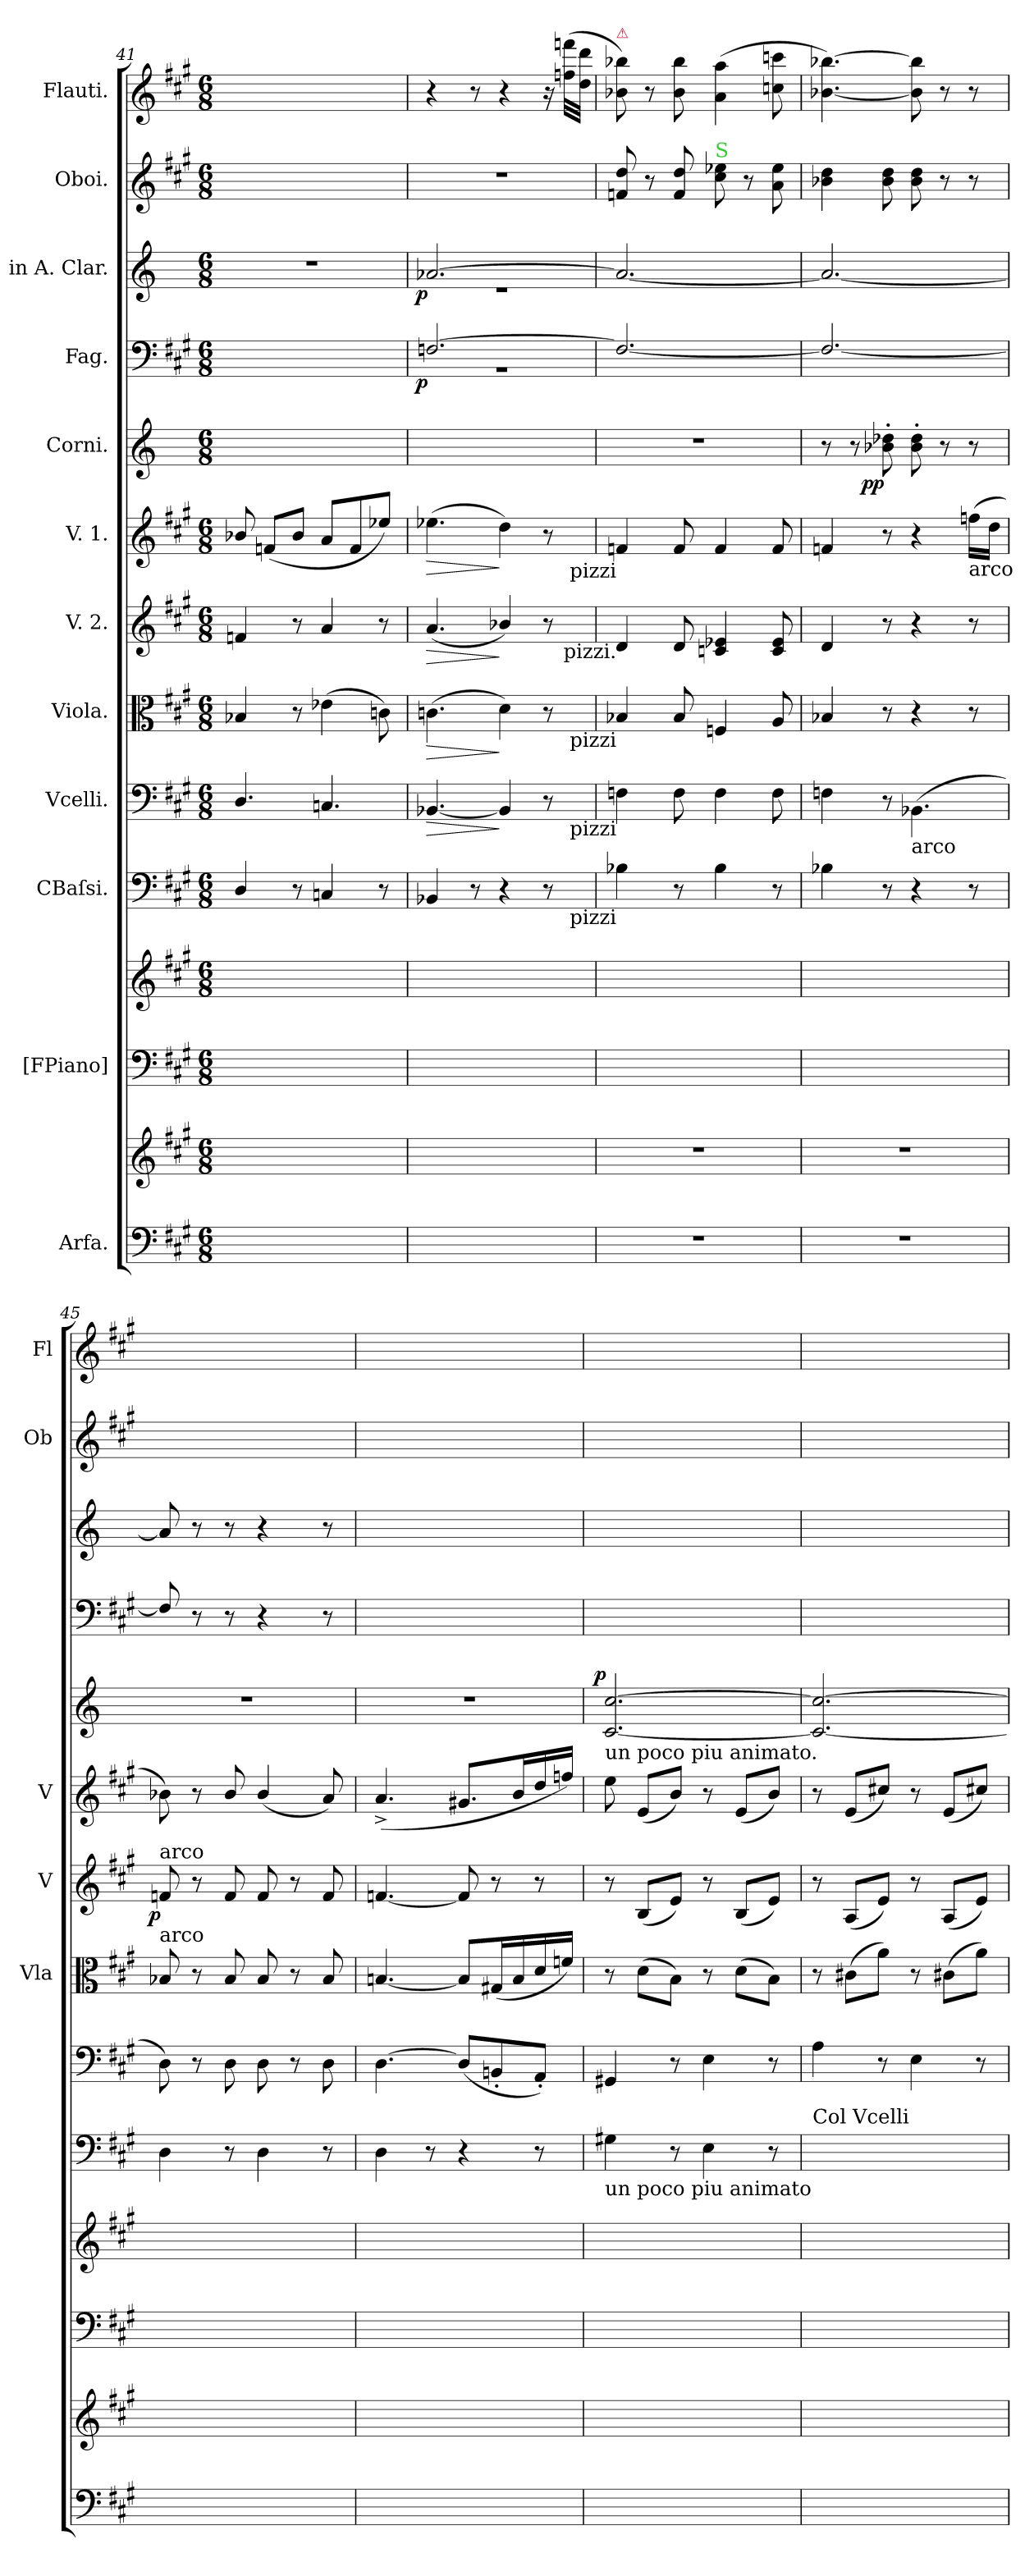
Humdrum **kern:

**kern	**kern	**kern	**kern	**kern	**kern	**dynam	**kern	**dynam	**kern	**dynam	**kern	**dynam	**kern	**dynam	**kern	**dynam	**kern	**dynam	**kern	**kern
*part12	*part12	*part11	*part11	*part10	*part9	*part9	*part8	*part8	*part7	*part7	*part6	*part6	*part5	*part5	*part4	*part4	*part3	*part3	*part2	*part1
*staff14	*staff13	*staff12	*staff11	*staff10	*staff9	*staff9	*staff8	*staff8	*staff7	*staff7	*staff6	*staff6	*staff5	*staff5	*staff4	*staff4	*staff3	*staff3	*staff2	*staff1
*I"Arfa.	*	*I"[FPiano]	*	*I"CBaſsi.	*I"Vcelli.	*	*I"Viola.	*	*I"V. 2.	*	*I"V. 1.	*	*I"Corni.	*	*I"Fag.	*	*I"in A. Clar.	*	*I"Oboi.	*I"Flauti.
*	*	*	*	*	*	*	*I'Vla	*	*I'V	*	*I'V	*	*	*	*	*	*	*	*I'Ob	*I'Fl
*clefF4	*clefG2	*clefF4	*clefG2	*clefF4	*clefF4	*	*clefC3	*	*clefG2	*	*clefG2	*	*clefG2	*	*clefF4	*	*clefG2	*	*clefG2	*clefG2
*	*	*	*	*	*	*	*	*	*	*	*	*	*ITrd5c8	*	*	*	*ITrd2c3	*	*	*
*k[f#c#g#]	*k[f#c#g#]	*k[f#c#g#]	*k[f#c#g#]	*k[f#c#g#]	*k[f#c#g#]	*	*k[f#c#g#]	*	*k[f#c#g#]	*	*k[f#c#g#]	*	*k[f#c#g#d#]	*	*k[f#c#g#]	*	*k[f#c#g#]	*	*k[f#c#g#]	*k[f#c#g#]
*M6/8	*M6/8	*M6/8	*M6/8	*M6/8	*M6/8	*	*M6/8	*	*M6/8	*	*M6/8	*	*M6/8	*	*M6/8	*	*M6/8	*	*M6/8	*M6/8
=41	=41	=41	=41	=41	=41	=41	=41	=41	=41	=41	=41	=41	=41	=41	=41	=41	=41	=41	=41	=41
2.ryy	2.ryy	2.ryy	2.ryy	4D/	4.D/	.	4B-X/	.	4fn/	.	8b-X/	.	2.ryy	.	2.ryy	.	2.r	.	2.ryy	2.ryy
.	.	.	.	.	.	.	.	.	.	.	(8fn/L	.	.	.	.	.	.	.	.	.
.	.	.	.	8r	.	.	8r	.	8r	.	8b-/J	.	.	.	.	.	.	.	.	.
.	.	.	.	4Cn/	4.Cn/	.	(4e-X\	.	4a/	.	8a/L	.	.	.	.	.	.	.	.	.
.	.	.	.	.	.	.	.	.	.	.	8f/	.	.	.	.	.	.	.	.	.
.	.	.	.	8r	.	.	8cn\)	.	8r	.	8ee-X/J)	.	.	.	.	.	.	.	.	.
=42	=42	=42	=42	=42	=42	=42	=42	=42	=42	=42	=42	=42	=42	=42	=42	=42	=42	=42	=42	=42
!	!	!	!	!	!	!	!	!	!	!	!	!	!	!	!LO:TX:a:color=crimson:t=⚠	!	!	!	!	!
!	!	!	!	!	!	!LO:HP:b	!	!LO:HP:b	!	!LO:HP:b	!	!LO:HP:b	!	!	!	!LO:DY:rj	!	!LO:DY:rj	!	!
*	*	*	*	*	*	*	*	*	*	*	*	*	*	*	*^	*	*^	*	*	*
2.ryy	2.ryy	2.ryy	2.ryy	4BB-X/	[4.BB-X/	>	(4.cn\	>	(4.a/	>	(4.ee-X\	>	2.ryy	.	[2.Fn/	2.r	p	[2.fn/	2.r	p	2.r	4r
.	.	.	.	8r	.	.	.	.	.	.	.	.	.	.	.	.	.	.	.	.	.	8r
.	.	.	.	4r	4BB-/]	]	4d\)	]	4b-X/)	]	4dd\)	]	.	.	.	.	.	.	.	.	.	4r
.	.	.	.	8r	8r	.	8r	.	8r	.	8r	.	.	.	.	.	.	.	.	.	.	16r
.	.	.	.	.	.	.	.	.	.	.	.	.	.	.	.	.	.	.	.	.	.	(32ffn\ 32fffn\LLL
.	.	.	.	.	.	.	.	.	.	.	.	.	.	.	.	.	.	.	.	.	.	32dd\ 32ddd\JJJ
*	*	*	*	*	*	*	*	*	*	*	*	*	*	*	*v	*v	*	*	*	*	*	*
*	*	*	*	*	*	*	*	*	*	*	*	*	*	*	*	*	*v	*v	*	*	*
=43	=43	=43	=43	=43	=43	=43	=43	=43	=43	=43	=43	=43	=43	=43	=43	=43	=43	=43	=43	=43
!	!	!	!	!	!	!	!	!	!	!	!	!	!	!	!	!	!	!	!	!LO:TX:a:color=crimson:t=⚠
!	!	!	!	!	!	!	!	!	!	!	!LO:TX:b:rj:t=pizzi	!	!	!	!	!	!	!	!	!
!	!	!	!	!	!	!	!	!	!LO:TX:b:rj:t=pizzi.	!	!	!	!	!	!	!	!	!	!	!
!	!	!	!	!	!	!	!LO:TX:b:rj:t=pizzi	!	!	!	!	!	!	!	!	!	!	!	!	!
!	!	!	!	!	!LO:TX:b:rj:t=pizzi	!	!	!	!	!	!	!	!	!	!	!	!	!	!	!
!	!	!	!	!LO:TX:b:rj:t=pizzi	!	!	!	!	!	!	!	!	!	!	!	!	!	!	!	!
2.r	2.r	2.ryy	2.ryy	4B-X\	4Fn\	.	4B-X/	.	4d/	.	4fn/	.	2.r	.	2.Fn/_	.	2.f/_	.	8fn/ 8dd/	8b-X\ 8bb-X\)
.	.	.	.	.	.	.	.	.	.	.	.	.	.	.	.	.	.	.	8r	8r
.	.	.	.	8r	8F\	.	8B-/	.	8d/	.	8f/	.	.	.	.	.	.	.	8f/ 8dd/	8b-\ 8bb-\
!	!	!	!	!	!	!	!	!	!	!	!	!	!	!	!	!	!	!	!LO:TX:a:color=limegreen:t=S	!
.	.	.	.	4B-\	4F\	.	4Fn/	.	4cn/ 4e-X/	.	4f/	.	.	.	.	.	.	.	8cc#\ 8ee-X\	(4a\ 4aa\
.	.	.	.	.	.	.	.	.	.	.	.	.	.	.	.	.	.	.	8r	.
.	.	.	.	8r	8F\	.	8A/	.	8c/ 8e-/	.	8f/	.	.	.	.	.	.	.	8a\ 8ee-\	8ccn\ 8cccn\
=44	=44	=44	=44	=44	=44	=44	=44	=44	=44	=44	=44	=44	=44	=44	=44	=44	=44	=44	=44	=44
2.r	2.r	2.ryy	2.ryy	4B-X\	4Fn\	.	4B-X/	.	4d/	.	4fn/	.	8r	.	2.F/_	.	2.f/_	.	4b-X\ 4dd\	[4.b-X\ [4.bb-X\)
.	.	.	.	.	.	.	.	.	.	.	.	.	8r	.	.	.	.	.	.	.
!	!	!	!	!	!	!	!	!	!	!	!	!	!	!LO:DY:rj	!	!	!	!	!	!
.	.	.	.	8r	8r	.	8r	.	8r	.	8r	.	8dn'\ 8fn'\	pp	.	.	.	.	8b-\ 8dd\	.
!	!	!	!	!	!LO:TX:b:t=arco	!	!	!	!	!	!	!	!	!	!	!	!	!	!	!
.	.	.	.	4r	(4.BB-X\	.	4r	.	4r	.	4r	.	8d'\ 8f'\	.	.	.	.	.	8b-\ 8dd\	8b-]\ 8bb-]\
.	.	.	.	.	.	.	.	.	.	.	.	.	8r	.	.	.	.	.	8r	8r
!	!	!	!	!	!	!	!	!	!	!	!LO:TX:b:t=arco	!	!	!	!	!	!	!	!	!
.	.	.	.	8r	.	.	8r	.	8r	.	(16ffn\LL	.	8r	.	.	.	.	.	8r	8r
.	.	.	.	.	.	.	.	.	.	.	16dd\JJ	.	.	.	.	.	.	.	.	.
=45	=45	=45	=45	=45	=45	=45	=45	=45	=45	=45	=45	=45	=45	=45	=45	=45	=45	=45	=45	=45
!	!	!	!	!	!	!	!	!	!LO:TX:a:t=arco	!	!	!	!	!	!	!	!	!	!	!
!	!	!	!	!	!	!	!LO:TX:a:t=arco	!	!	!	!	!	!	!	!	!	!	!	!	!
!	!	!	!	!	!	!	!	!	!	!LO:DY:rj	!	!	!	!	!	!	!	!	!	!
2.ryy	2.ryy	2.ryy	2.ryy	4D\	8D\)	.	8B-X/	.	8fn/	p	8b-X\)	.	2.r	.	8F/]	.	8f/]	.	2.ryy	2.ryy
.	.	.	.	.	8r	.	8r	.	8r	.	8r	.	.	.	8r	.	8r	.	.	.
.	.	.	.	8r	8D\	.	8B-/	.	8f/	.	8b-/	.	.	.	8r	.	8r	.	.	.
.	.	.	.	4D\	8D\	.	8B-/	.	8f/	.	(4b-/	.	.	.	4r	.	4r	.	.	.
.	.	.	.	.	8r	.	8r	.	8r	.	.	.	.	.	.	.	.	.	.	.
.	.	.	.	8r	8D\	.	8B-/	.	8f/	.	8a/)	.	.	.	8r	.	8r	.	.	.
=46	=46	=46	=46	=46	=46	=46	=46	=46	=46	=46	=46	=46	=46	=46	=46	=46	=46	=46	=46	=46
2.ryy	2.ryy	2.ryy	2.ryy	4D\	[4.D\	.	[4.Bn/	.	[4.fn/	.	(4.a^/	.	2.r	.	2.ryy	.	2.ryy	.	2.ryy	2.ryy
.	.	.	.	8r	.	.	.	.	.	.	.	.	.	.	.	.	.	.	.	.
.	.	.	.	4r	(8D/L]	.	8B/L]	.	8f/]	.	8.g#X/L	.	.	.	.	.	.	.	.	.
.	.	.	.	.	8BBn'/	.	(16G#X/L	.	8r	.	.	.	.	.	.	.	.	.	.	.
.	.	.	.	.	.	.	16B/	.	.	.	16b/L	.	.	.	.	.	.	.	.	.
.	.	.	.	8r	8AA'/J)	.	16d/	.	8r	.	16dd/	.	.	.	.	.	.	.	.	.
.	.	.	.	.	.	.	16fn/JJ)	.	.	.	16ffn/JJ)	.	.	.	.	.	.	.	.	.
=47	=47	=47	=47	=47	=47	=47	=47	=47	=47	=47	=47	=47	=47	=47	=47	=47	=47	=47	=47	=47
!	!	!	!	!	!	!	!	!	!	!	!LO:TX:a:t=un poco piu animato.	!	!	!	!	!	!	!	!	!
!	!	!	!	!LO:TX:b:t=un poco piu animato	!	!	!	!	!	!	!	!	!	!	!	!	!	!	!	!
!	!	!	!	!	!	!	!	!	!	!	!	!	!	!LO:DY:a:rj	!	!	!	!	!	!
2.ryy	2.ryy	2.ryy	2.ryy	4G#X\	4GG#X/	.	8r	.	8r	.	8ee\	.	[>2.E/ [>2.e/	p	2.ryy	.	2.ryy	.	2.ryy	2.ryy
.	.	.	.	.	.	.	(8d\L	.	(8B/L	.	(8e/L	.	.	.	.	.	.	.	.	.
.	.	.	.	8r	8r	.	8B\J)	.	8e/J)	.	8b/J)	.	.	.	.	.	.	.	.	.
.	.	.	.	4E\	4E\	.	8r	.	8r	.	8r	.	.	.	.	.	.	.	.	.
.	.	.	.	.	.	.	(8d\L	.	(8B/L	.	(8e/L	.	.	.	.	.	.	.	.	.
.	.	.	.	8r	8r	.	8B\J)	.	8e/J)	.	8b/J)	.	.	.	.	.	.	.	.	.
=48	=48	=48	=48	=48	=48	=48	=48	=48	=48	=48	=48	=48	=48	=48	=48	=48	=48	=48	=48	=48
!	!	!	!	!LO:TX:a:t=Col Vcelli	!	!	!	!	!	!	!	!	!	!	!	!	!	!	!	!
2.ryy	2.ryy	2.ryy	2.ryy	4A\yy	4A\	.	8r	.	8r	.	8r	.	2.E_>/ 2.e_>/	.	2.ryy	.	2.ryy	.	2.ryy	2.ryy
.	.	.	.	.	.	.	(8c#X\L	.	(8A/L	.	(8e/L	.	.	.	.	.	.	.	.	.
.	.	.	.	8ryy	8r	.	8a\J)	.	8e/J)	.	8cc#X/J)	.	.	.	.	.	.	.	.	.
.	.	.	.	4E\yy	4E\	.	8r	.	8r	.	8r	.	.	.	.	.	.	.	.	.
.	.	.	.	.	.	.	(8c#X\L	.	(8A/L	.	(8e/L	.	.	.	.	.	.	.	.	.
.	.	.	.	8ryy	8r	.	8a\J)	.	8e/J)	.	8cc#X/J)	.	.	.	.	.	.	.	.	.
=	=	=	=	=	=	=	=	=	=	=	=	=	=	=	=	=	=	=	=	=
*-	*-	*-	*-	*-	*-	*-	*-	*-	*-	*-	*-	*-	*-	*-	*-	*-	*-	*-	*-	*-
